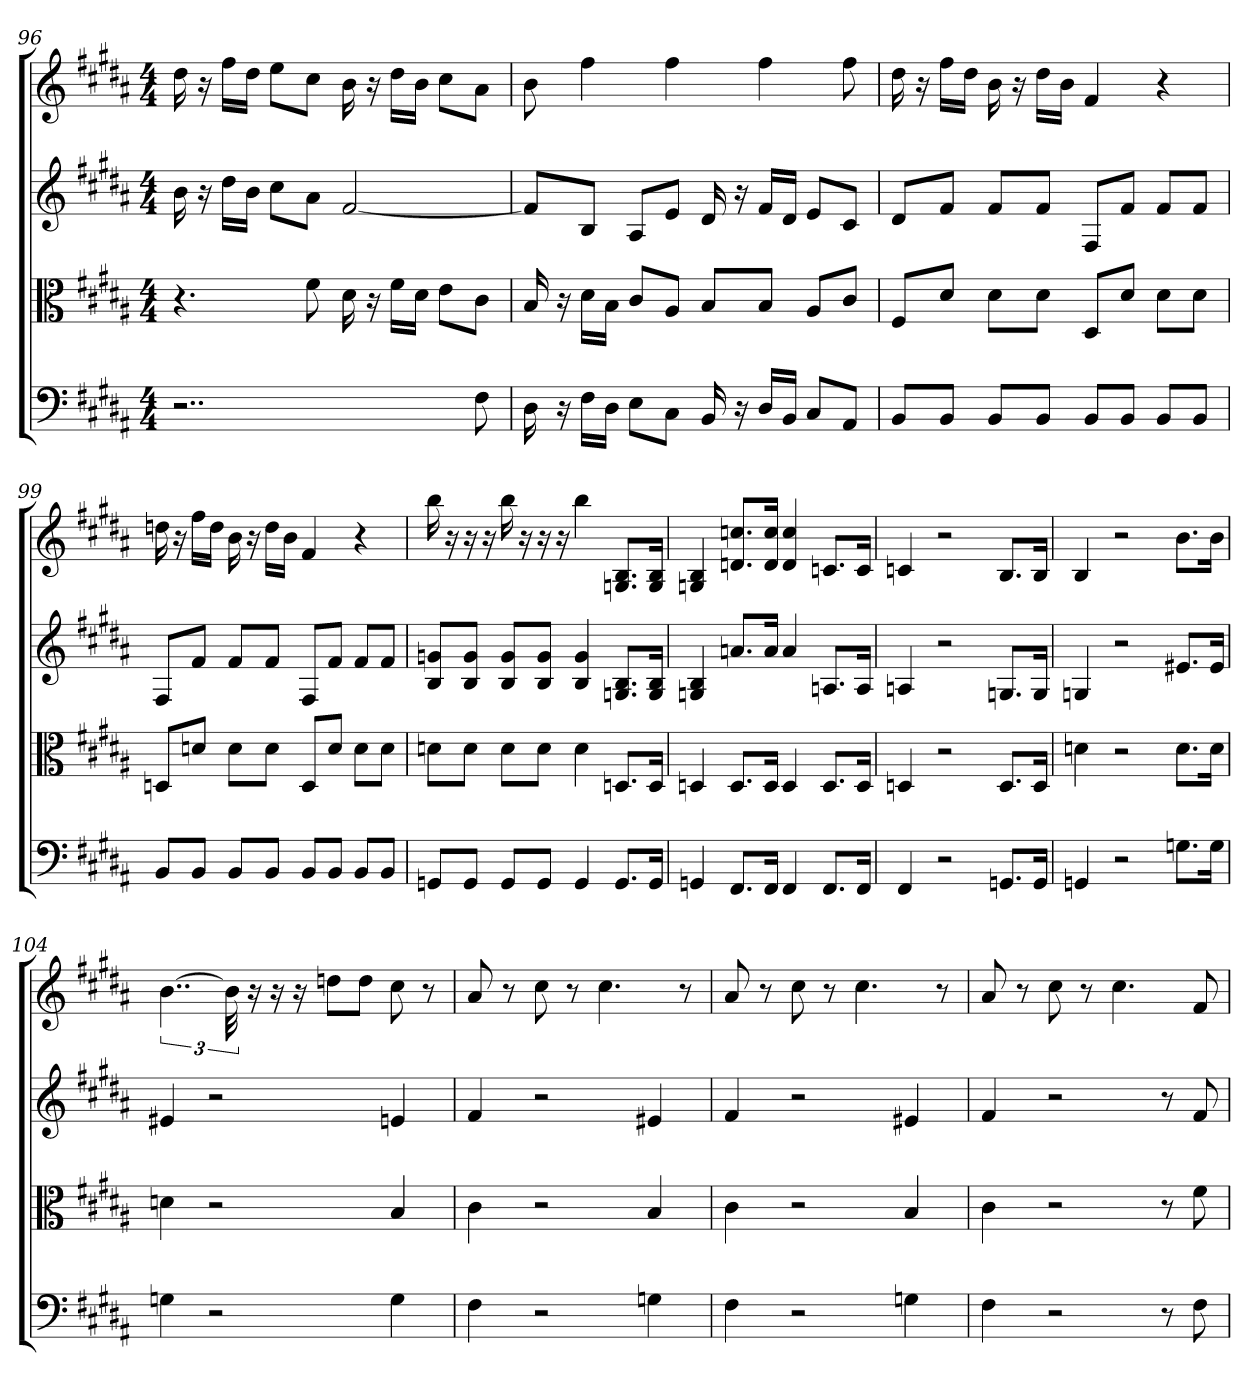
**kern	**kern	**kern	**kern
*part4	*part3	*part2	*part1
*staff4	*staff3	*staff2	*staff1
*clefF4	*clefC3	*clefG2	*clefG2
*k[f#c#g#d#a#]	*k[f#c#g#d#a#]	*k[f#c#g#d#a#]	*k[f#c#g#d#a#]
*B:	*B:	*B:	*B:
*M4/4	*M4/4	*M4/4	*M4/4
=96	=96	=96	=96
2..r	4.r	16b	16dd#
.	.	16r	16r
.	.	16dd#\LL	16ff#\LL
.	.	16b\JJ	16dd#\JJ
.	.	8cc#\L	8ee\L
.	8f#	8a#\J	8cc#\J
.	16d#	[2f#	16b
.	16r	.	16r
.	16f#\LL	.	16dd#\LL
.	16d#\JJ	.	16b\JJ
.	8e\L	.	8cc#\L
8F#	8c#\J	.	8a#\J
=97	=97	=97	=97
16D#	16B	8f#/L]	8b
16r	16r	.	.
16F#\LL	16d#\LL	8B/J	4ff#
16D#\JJ	16B\JJ	.	.
8E\L	8c#/L	8A#/L	.
8C#\J	8A#/J	8e/J	4ff#
16BB	8B/L	16d#	.
16r	.	16r	.
16D#/LL	8B/J	16f#/LL	4ff#
16BB/JJ	.	16d#/JJ	.
8C#/L	8A#/L	8e/L	.
8AA#/J	8c#/J	8c#/J	8ff#
=98	=98	=98	=98
8BB/L	8F#/L	8d#/L	16dd#
.	.	.	16r
8BB/J	8d#/J	8f#/J	16ff#\LL
.	.	.	16dd#\JJ
8BB/L	8d#\L	8f#/L	16b
.	.	.	16r
8BB/J	8d#\J	8f#/J	16dd#\LL
.	.	.	16b\JJ
8BB/L	8D#/L	8F#/L	4f#
8BB/J	8d#/J	8f#/J	.
8BB/L	8d#\L	8f#/L	4r
8BB/J	8d#\J	8f#/J	.
=99	=99	=99	=99
8BB/L	8Dn/L	8F#/L	16ddn
.	.	.	16r
8BB/J	8dn/J	8f#/J	16ff#\LL
.	.	.	16dd\JJ
8BB/L	8d\L	8f#/L	16b
.	.	.	16r
8BB/J	8d\J	8f#/J	16dd\LL
.	.	.	16b\JJ
8BB/L	8D/L	8F#/L	4f#
8BB/J	8d/J	8f#/J	.
8BB/L	8d\L	8f#/L	4r
8BB/J	8d\J	8f#/J	.
=100	=100	=100	=100
8GGn/L	8dn\L	8B/ 8gn/L	16bb
.	.	.	16r
8GG/J	8d\J	8B/ 8g/J	16r
.	.	.	16r
8GG/L	8d\L	8B/ 8g/L	16bb
.	.	.	16r
8GG/J	8d\J	8B/ 8g/J	16r
.	.	.	16r
4GG	4d	4B 4g	4bb
8.GG/L	8.Dn/L	8.Gn/ 8.B/L	8.Gn/ 8.B/L
16GG/Jk	16D/Jk	16G/ 16B/Jk	16G/ 16B/Jk
=101	=101	=101	=101
4GGn	4Dn	4Gn 4B	4Gn 4B
8.FF#/L	8.D/L	8.an/L	8.dn/ 8.ccn/L
16FF#/Jk	16D/Jk	16a/Jk	16d/ 16cc/Jk
4FF#	4D	4a	4d 4cc
8.FF#/L	8.D/L	8.An/L	8.cn/L
16FF#/Jk	16D/Jk	16A/Jk	16c/Jk
=102	=102	=102	=102
4FF#	4Dn	4An	4cn
2r	2r	2r	2r
8.GGn/L	8.D/L	8.Gn/L	8.B/L
16GG/Jk	16D/Jk	16G/Jk	16B/Jk
=103	=103	=103	=103
4GGn	4dn	4Gn	4B
2r	2r	2r	2r
8.Gn\L	8.d\L	8.e#X/L	8.b\L
16G\Jk	16d\Jk	16e#/Jk	16b\Jk
=104	=104	=104	=104
4Gn	4dn	4e#X	[6..b
2r	2r	2r	.
.	.	.	48b]
.	.	.	16r
.	.	.	16r
.	.	.	16r
.	.	.	8ddn\L
.	.	.	8dd\J
4G	4B	4en	8cc#
.	.	.	8r
=105	=105	=105	=105
4F#	4c#	4f#	8a#
.	.	.	8r
2r	2r	2r	8cc#
.	.	.	8r
.	.	.	4.cc#
4Gn	4B	4e#X	.
.	.	.	8r
=106	=106	=106	=106
4F#	4c#	4f#	8a#
.	.	.	8r
2r	2r	2r	8cc#
.	.	.	8r
.	.	.	4.cc#
4Gn	4B	4e#X	.
.	.	.	8r
=107	=107	=107	=107
4F#	4c#	4f#	8a#
.	.	.	8r
2r	2r	2r	8cc#
.	.	.	8r
.	.	.	4.cc#
8r	8r	8r	.
8F#	8f#	8f#	8f#
=	=	=	=
*-	*-	*-	*-
